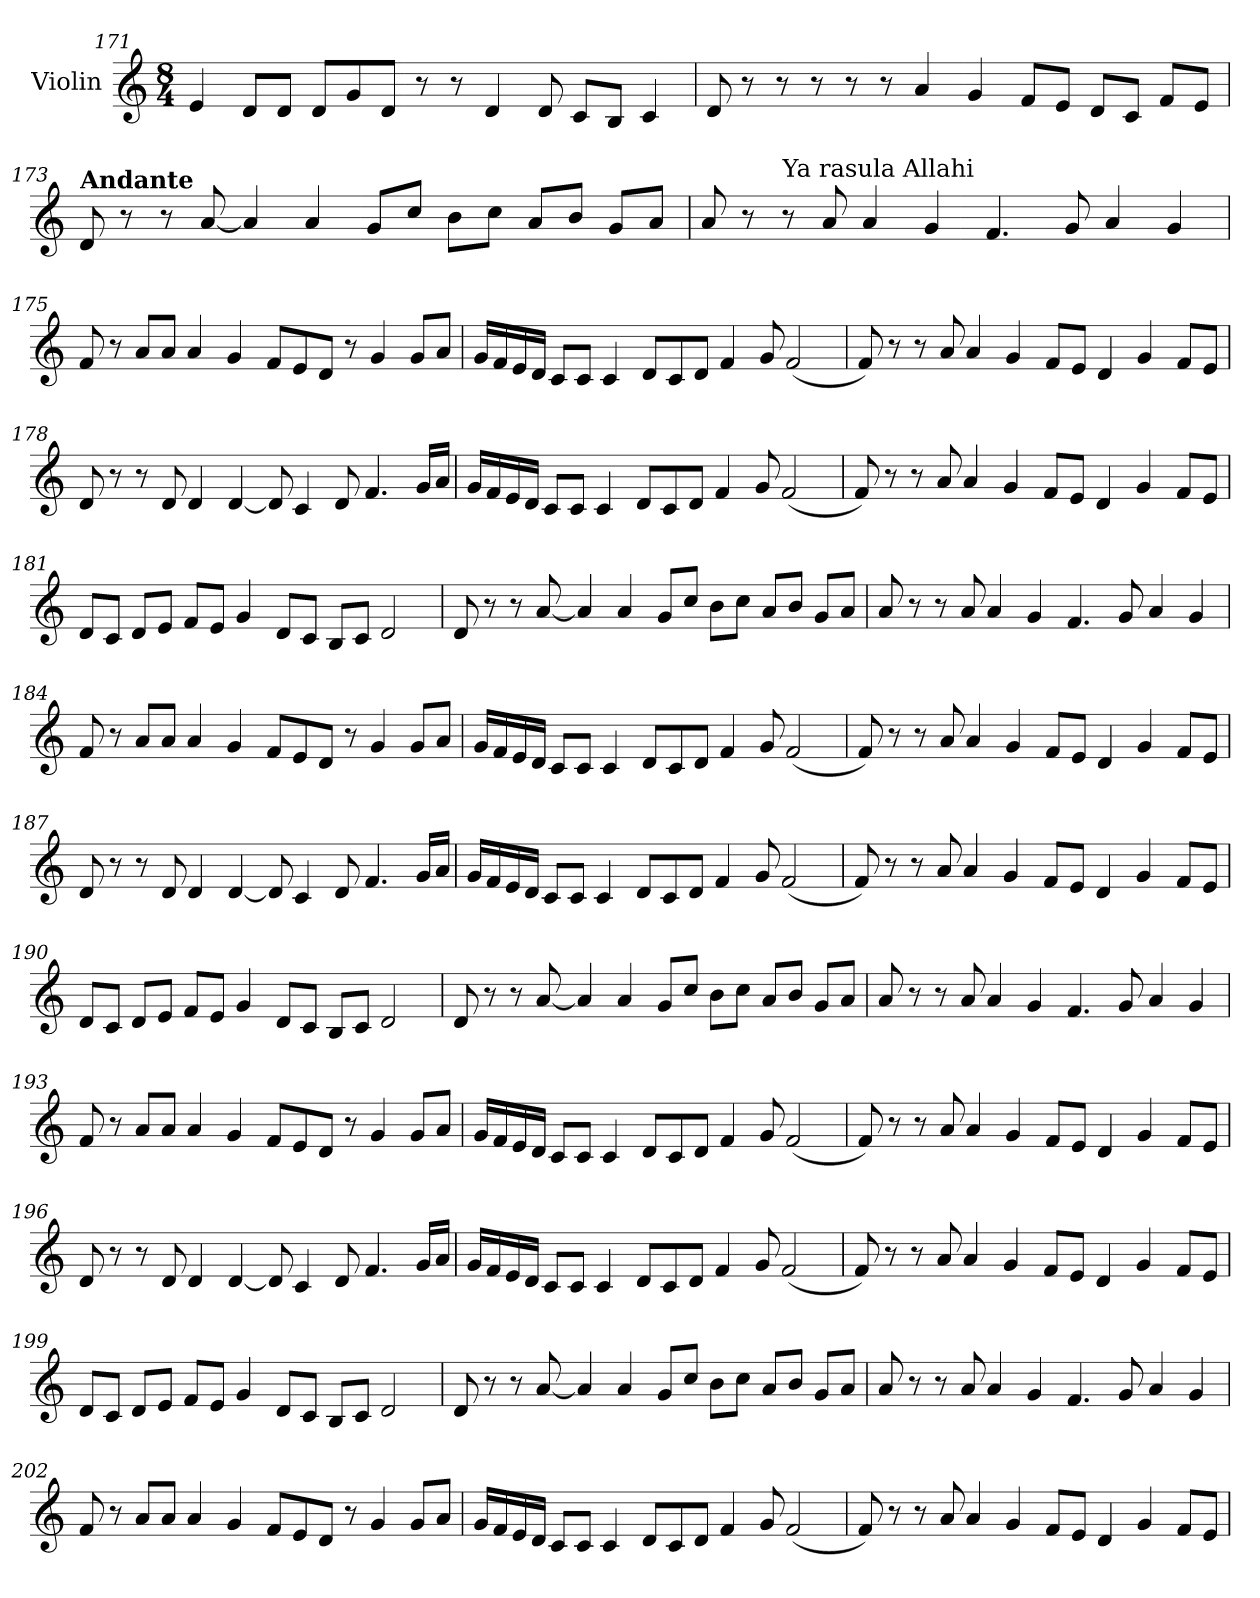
**kern
*part1
*staff1
*I"Violin
*clefG2
*k[]
*M8/4
=171
4e/
8d/L
8d/J
8d/L
8g/
8d/J
8r
8r
4d/
8d/
8c/L
8B/J
4c/
!!LO:LB:g=z
=172
8d/
8r
8r
8r
8r
8r
4a/
4g/
8f/L
8e/J
8d/L
8c/J
8f/L
8e/J
=173
*MM80
!LO:TX:a:B:t=Andante
8d/
8r
8r
[8a/
4a/]
4a/
8g/L
8cc/J
8b\L
8cc\J
8a/L
8b/J
8g/L
8a/J
!!LO:LB:g=z
=174
8a/
8r
!LO:TX:a:t=Ya rasula Allahi
8r
8a/
4a/
4g/
4.f/
8g/
4a/
4g/
=175
8f/
8r
8a/L
8a/J
4a/
4g/
8f/L
8e/
8d/J
8r
4g/
8g/L
8a/J
!!LO:LB:g=z
=176
16g/LL
16f/
16e/
16d/JJ
8c/L
8c/J
4c/
8d/L
8c/
8d/J
4f/
8g/
(<2f/
=177
8f/)
8r
8r
8a/
4a/
4g/
8f/L
8e/J
4d/
4g/
8f/L
8e/J
!!LO:LB:g=z
=178
8d/
8r
8r
8d/
4d/
[4d/
8d/]
4c/
8d/
4.f/
16g/LL
16a/JJ
=179
16g/LL
16f/
16e/
16d/JJ
8c/L
8c/J
4c/
8d/L
8c/
8d/J
4f/
8g/
(<2f/
!!LO:LB:g=z
=180
8f/)
8r
8r
8a/
4a/
4g/
8f/L
8e/J
4d/
4g/
8f/L
8e/J
=181
8d/L
8c/J
8d/L
8e/J
8f/L
8e/J
4g/
8d/L
8c/J
8B/L
8c/J
2d/
!!LO:PB:g=z
=182
8d/
8r
8r
[8a/
4a/]
4a/
8g/L
8cc/J
8b\L
8cc\J
8a/L
8b/J
8g/L
8a/J
=183
8a/
8r
8r
8a/
4a/
4g/
4.f/
8g/
4a/
4g/
!!LO:LB:g=z
=184
8f/
8r
8a/L
8a/J
4a/
4g/
8f/L
8e/
8d/J
8r
4g/
8g/L
8a/J
=185
16g/LL
16f/
16e/
16d/JJ
8c/L
8c/J
4c/
8d/L
8c/
8d/J
4f/
8g/
(<2f/
!!LO:LB:g=z
=186
8f/)
8r
8r
8a/
4a/
4g/
8f/L
8e/J
4d/
4g/
8f/L
8e/J
=187
8d/
8r
8r
8d/
4d/
[4d/
8d/]
4c/
8d/
4.f/
16g/LL
16a/JJ
!!LO:LB:g=z
=188
16g/LL
16f/
16e/
16d/JJ
8c/L
8c/J
4c/
8d/L
8c/
8d/J
4f/
8g/
(<2f/
=189
8f/)
8r
8r
8a/
4a/
4g/
8f/L
8e/J
4d/
4g/
8f/L
8e/J
!!LO:LB:g=z
=190
8d/L
8c/J
8d/L
8e/J
8f/L
8e/J
4g/
8d/L
8c/J
8B/L
8c/J
2d/
=191
8d/
8r
8r
[8a/
4a/]
4a/
8g/L
8cc/J
8b\L
8cc\J
8a/L
8b/J
8g/L
8a/J
!!LO:LB:g=z
=192
8a/
8r
8r
8a/
4a/
4g/
4.f/
8g/
4a/
4g/
=193
8f/
8r
8a/L
8a/J
4a/
4g/
8f/L
8e/
8d/J
8r
4g/
8g/L
8a/J
!!LO:LB:g=z
=194
16g/LL
16f/
16e/
16d/JJ
8c/L
8c/J
4c/
8d/L
8c/
8d/J
4f/
8g/
(<2f/
=195
8f/)
8r
8r
8a/
4a/
4g/
8f/L
8e/J
4d/
4g/
8f/L
8e/J
!!LO:LB:g=z
=196
8d/
8r
8r
8d/
4d/
[4d/
8d/]
4c/
8d/
4.f/
16g/LL
16a/JJ
=197
16g/LL
16f/
16e/
16d/JJ
8c/L
8c/J
4c/
8d/L
8c/
8d/J
4f/
8g/
(<2f/
!!LO:PB:g=z
=198
8f/)
8r
8r
8a/
4a/
4g/
8f/L
8e/J
4d/
4g/
8f/L
8e/J
=199
8d/L
8c/J
8d/L
8e/J
8f/L
8e/J
4g/
8d/L
8c/J
8B/L
8c/J
2d/
!!LO:LB:g=z
=200
8d/
8r
8r
[8a/
4a/]
4a/
8g/L
8cc/J
8b\L
8cc\J
8a/L
8b/J
8g/L
8a/J
=201
8a/
8r
8r
8a/
4a/
4g/
4.f/
8g/
4a/
4g/
!!LO:LB:g=z
=202
8f/
8r
8a/L
8a/J
4a/
4g/
8f/L
8e/
8d/J
8r
4g/
8g/L
8a/J
=203
16g/LL
16f/
16e/
16d/JJ
8c/L
8c/J
4c/
8d/L
8c/
8d/J
4f/
8g/
(<2f/
!!LO:LB:g=z
=204
8f/)
8r
8r
8a/
4a/
4g/
8f/L
8e/J
4d/
4g/
8f/L
8e/J
=
*-
